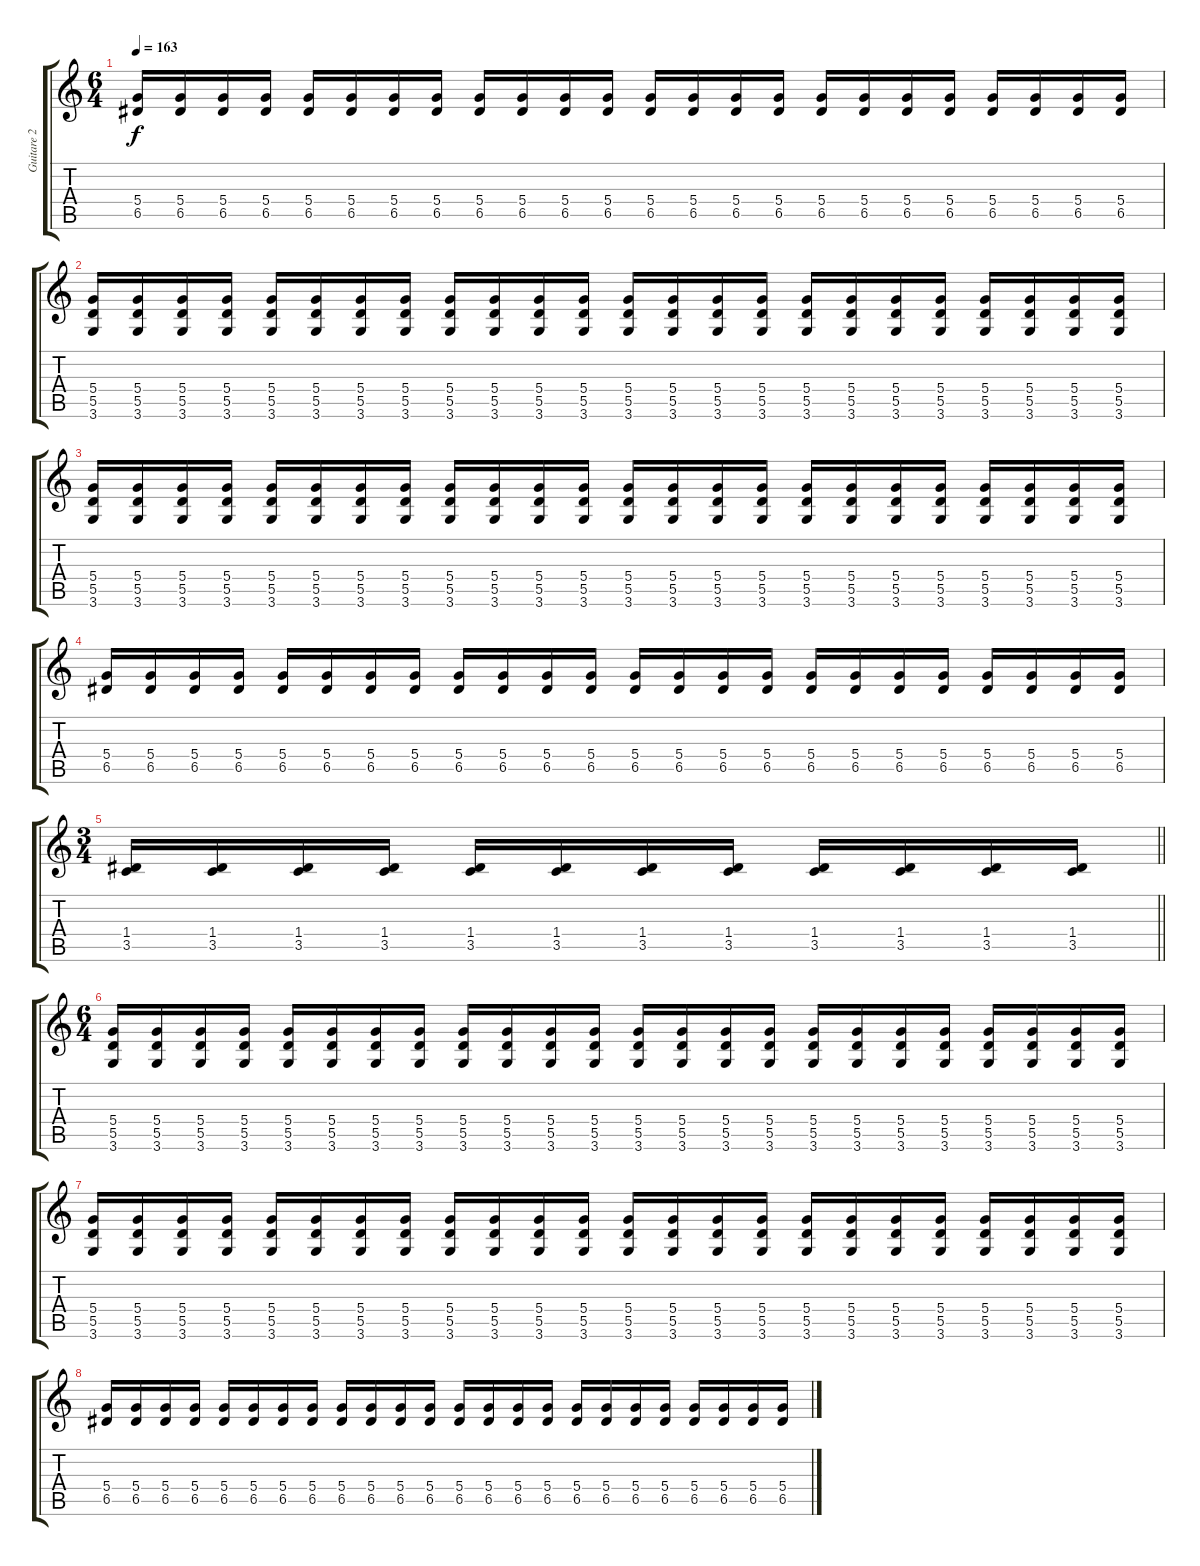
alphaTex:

\track ("Guitare 2" "Guitare 2") {instrument overdrivenguitar}
\staff {score tabs}
\tuning (E4 B3 G3 D3 A2 E2) {hide}
\ts (6 4)
\tempo 163
\clef g2
\ks c
(5.4 6.5).16{dy f} (5.4 6.5).16 (5.4 6.5).16 (5.4 6.5).16 (5.4 6.5).16 (5.4 6.5).16 (5.4 6.5).16 (5.4 6.5).16 (5.4 6.5).16 (5.4 6.5).16 (5.4 6.5).16 (5.4 6.5).16 (5.4 6.5).16 (5.4 6.5).16 (5.4 6.5).16 (5.4 6.5).16 (5.4 6.5).16 (5.4 6.5).16 (5.4 6.5).16 (5.4 6.5).16 (5.4 6.5).16 (5.4 6.5).16 (5.4 6.5).16 (5.4 6.5).16 |
(5.4 5.5 3.6).16 (5.4 5.5 3.6).16 (5.4 5.5 3.6).16 (5.4 5.5 3.6).16 (5.4 5.5 3.6).16 (5.4 5.5 3.6).16 (5.4 5.5 3.6).16 (5.4 5.5 3.6).16 (5.4 5.5 3.6).16 (5.4 5.5 3.6).16 (5.4 5.5 3.6).16 (5.4 5.5 3.6).16 (5.4 5.5 3.6).16 (5.4 5.5 3.6).16 (5.4 5.5 3.6).16 (5.4 5.5 3.6).16 (5.4 5.5 3.6).16 (5.4 5.5 3.6).16 (5.4 5.5 3.6).16 (5.4 5.5 3.6).16 (5.4 5.5 3.6).16 (5.4 5.5 3.6).16 (5.4 5.5 3.6).16 (5.4 5.5 3.6).16 |
(5.4 5.5 3.6).16 (5.4 5.5 3.6).16 (5.4 5.5 3.6).16 (5.4 5.5 3.6).16 (5.4 5.5 3.6).16 (5.4 5.5 3.6).16 (5.4 5.5 3.6).16 (5.4 5.5 3.6).16 (5.4 5.5 3.6).16 (5.4 5.5 3.6).16 (5.4 5.5 3.6).16 (5.4 5.5 3.6).16 (5.4 5.5 3.6).16 (5.4 5.5 3.6).16 (5.4 5.5 3.6).16 (5.4 5.5 3.6).16 (5.4 5.5 3.6).16 (5.4 5.5 3.6).16 (5.4 5.5 3.6).16 (5.4 5.5 3.6).16 (5.4 5.5 3.6).16 (5.4 5.5 3.6).16 (5.4 5.5 3.6).16 (5.4 5.5 3.6).16 |
(5.4 6.5).16 (5.4 6.5).16 (5.4 6.5).16 (5.4 6.5).16 (5.4 6.5).16 (5.4 6.5).16 (5.4 6.5).16 (5.4 6.5).16 (5.4 6.5).16 (5.4 6.5).16 (5.4 6.5).16 (5.4 6.5).16 (5.4 6.5).16 (5.4 6.5).16 (5.4 6.5).16 (5.4 6.5).16 (5.4 6.5).16 (5.4 6.5).16 (5.4 6.5).16 (5.4 6.5).16 (5.4 6.5).16 (5.4 6.5).16 (5.4 6.5).16 (5.4 6.5).16 |
\ts (3 4)
\barLineRight lightlight
(1.4 3.5).16 (1.4 3.5).16 (1.4 3.5).16 (1.4 3.5).16 (1.4 3.5).16 (1.4 3.5).16 (1.4 3.5).16 (1.4 3.5).16 (1.4 3.5).16 (1.4 3.5).16 (1.4 3.5).16 (1.4 3.5).16 |
\ts (6 4)
(5.4 5.5 3.6).16 (5.4 5.5 3.6).16 (5.4 5.5 3.6).16 (5.4 5.5 3.6).16 (5.4 5.5 3.6).16 (5.4 5.5 3.6).16 (5.4 5.5 3.6).16 (5.4 5.5 3.6).16 (5.4 5.5 3.6).16 (5.4 5.5 3.6).16 (5.4 5.5 3.6).16 (5.4 5.5 3.6).16 (5.4 5.5 3.6).16 (5.4 5.5 3.6).16 (5.4 5.5 3.6).16 (5.4 5.5 3.6).16 (5.4 5.5 3.6).16 (5.4 5.5 3.6).16 (5.4 5.5 3.6).16 (5.4 5.5 3.6).16 (5.4 5.5 3.6).16 (5.4 5.5 3.6).16 (5.4 5.5 3.6).16 (5.4 5.5 3.6).16 |
(5.4 5.5 3.6).16 (5.4 5.5 3.6).16 (5.4 5.5 3.6).16 (5.4 5.5 3.6).16 (5.4 5.5 3.6).16 (5.4 5.5 3.6).16 (5.4 5.5 3.6).16 (5.4 5.5 3.6).16 (5.4 5.5 3.6).16 (5.4 5.5 3.6).16 (5.4 5.5 3.6).16 (5.4 5.5 3.6).16 (5.4 5.5 3.6).16 (5.4 5.5 3.6).16 (5.4 5.5 3.6).16 (5.4 5.5 3.6).16 (5.4 5.5 3.6).16 (5.4 5.5 3.6).16 (5.4 5.5 3.6).16 (5.4 5.5 3.6).16 (5.4 5.5 3.6).16 (5.4 5.5 3.6).16 (5.4 5.5 3.6).16 (5.4 5.5 3.6).16 |
(5.4 6.5).16 (5.4 6.5).16 (5.4 6.5).16 (5.4 6.5).16 (5.4 6.5).16 (5.4 6.5).16 (5.4 6.5).16 (5.4 6.5).16 (5.4 6.5).16 (5.4 6.5).16 (5.4 6.5).16 (5.4 6.5).16 (5.4 6.5).16 (5.4 6.5).16 (5.4 6.5).16 (5.4 6.5).16 (5.4 6.5).16 (5.4 6.5).16 (5.4 6.5).16 (5.4 6.5).16 (5.4 6.5).16 (5.4 6.5).16 (5.4 6.5).16 (5.4 6.5).16
